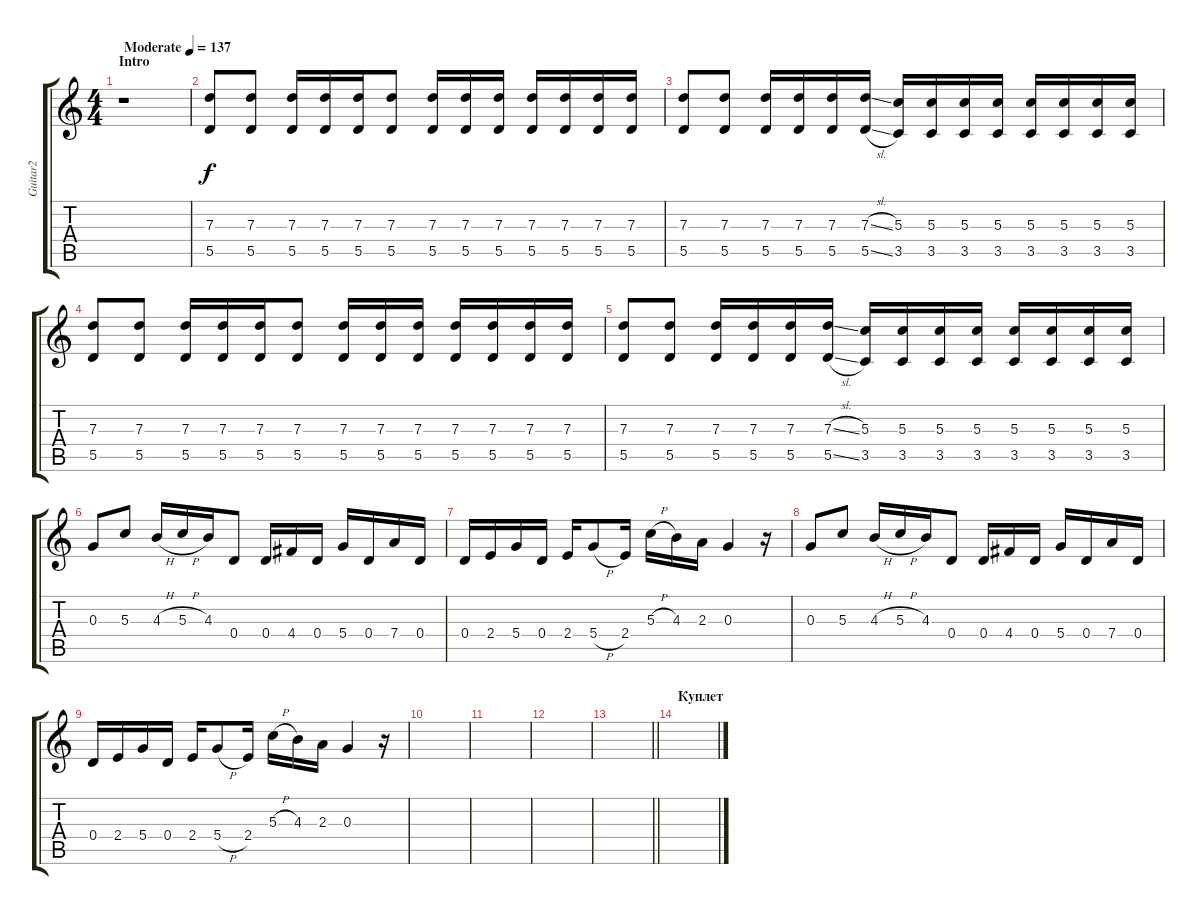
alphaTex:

\track ("Guitar2" "Guitar2") {instrument distortionguitar}
\staff {score tabs}
\tuning (E4 B3 G3 D3 A2 E2) {hide}
\ts (4 4)
\section ("" "Intro")
\tempo (137 "Moderate")
\clef g2
\ks c
r.1{dy f instrument distortionguitar} |
(7.3 5.5).8{volume 9 instrument distortionguitar} (7.3 5.5).8 (7.3 5.5).16 (7.3 5.5).16 (7.3 5.5).16 (7.3 5.5).8 (7.3 5.5).16 (7.3 5.5).16 (7.3 5.5).16 (7.3 5.5).16 (7.3 5.5).16 (7.3 5.5).16 (7.3 5.5).16 |
(7.3 5.5).8 (7.3 5.5).8 (7.3 5.5).16 (7.3 5.5).16 (7.3 5.5).16 (7.3{sl} 5.5{sl}).16 (5.3 3.5).16 (5.3 3.5).16 (5.3 3.5).16 (5.3 3.5).16 (5.3 3.5).16 (5.3 3.5).16 (5.3 3.5).16 (5.3 3.5).16 |
(7.3 5.5).8 (7.3 5.5).8 (7.3 5.5).16 (7.3 5.5).16 (7.3 5.5).16 (7.3 5.5).8 (7.3 5.5).16 (7.3 5.5).16 (7.3 5.5).16 (7.3 5.5).16 (7.3 5.5).16 (7.3 5.5).16 (7.3 5.5).16 |
(7.3 5.5).8 (7.3 5.5).8 (7.3 5.5).16 (7.3 5.5).16 (7.3 5.5).16 (7.3{sl} 5.5{sl}).16 (5.3 3.5).16 (5.3 3.5).16 (5.3 3.5).16 (5.3 3.5).16 (5.3 3.5).16 (5.3 3.5).16 (5.3 3.5).16 (5.3 3.5).16 |
0.3.8{volume 13 instrument distortionguitar} 5.3.8 4.3{h}.16 5.3{h}.16 4.3.16 0.4.8 0.4.16 4.4.16 0.4.16 5.4.16 0.4.16 7.4.16 0.4.16 |
0.4.16 2.4.16 5.4.16 0.4.16 2.4.16 5.4{h}.8 2.4.16 5.3{h}.16 4.3.16 2.3.16 0.3.4 r.16 |
0.3.8 5.3.8 4.3{h}.16 5.3{h}.16 4.3.16 0.4.8 0.4.16 4.4.16 0.4.16 5.4.16 0.4.16 7.4.16 0.4.16 |
0.4.16 2.4.16 5.4.16 0.4.16 2.4.16 5.4{h}.8 2.4.16 5.3{h}.16 4.3.16 2.3.16 0.3.4 r.16 |
|
|
|
\barLineRight lightlight
|
\section ("" "Куплет")
